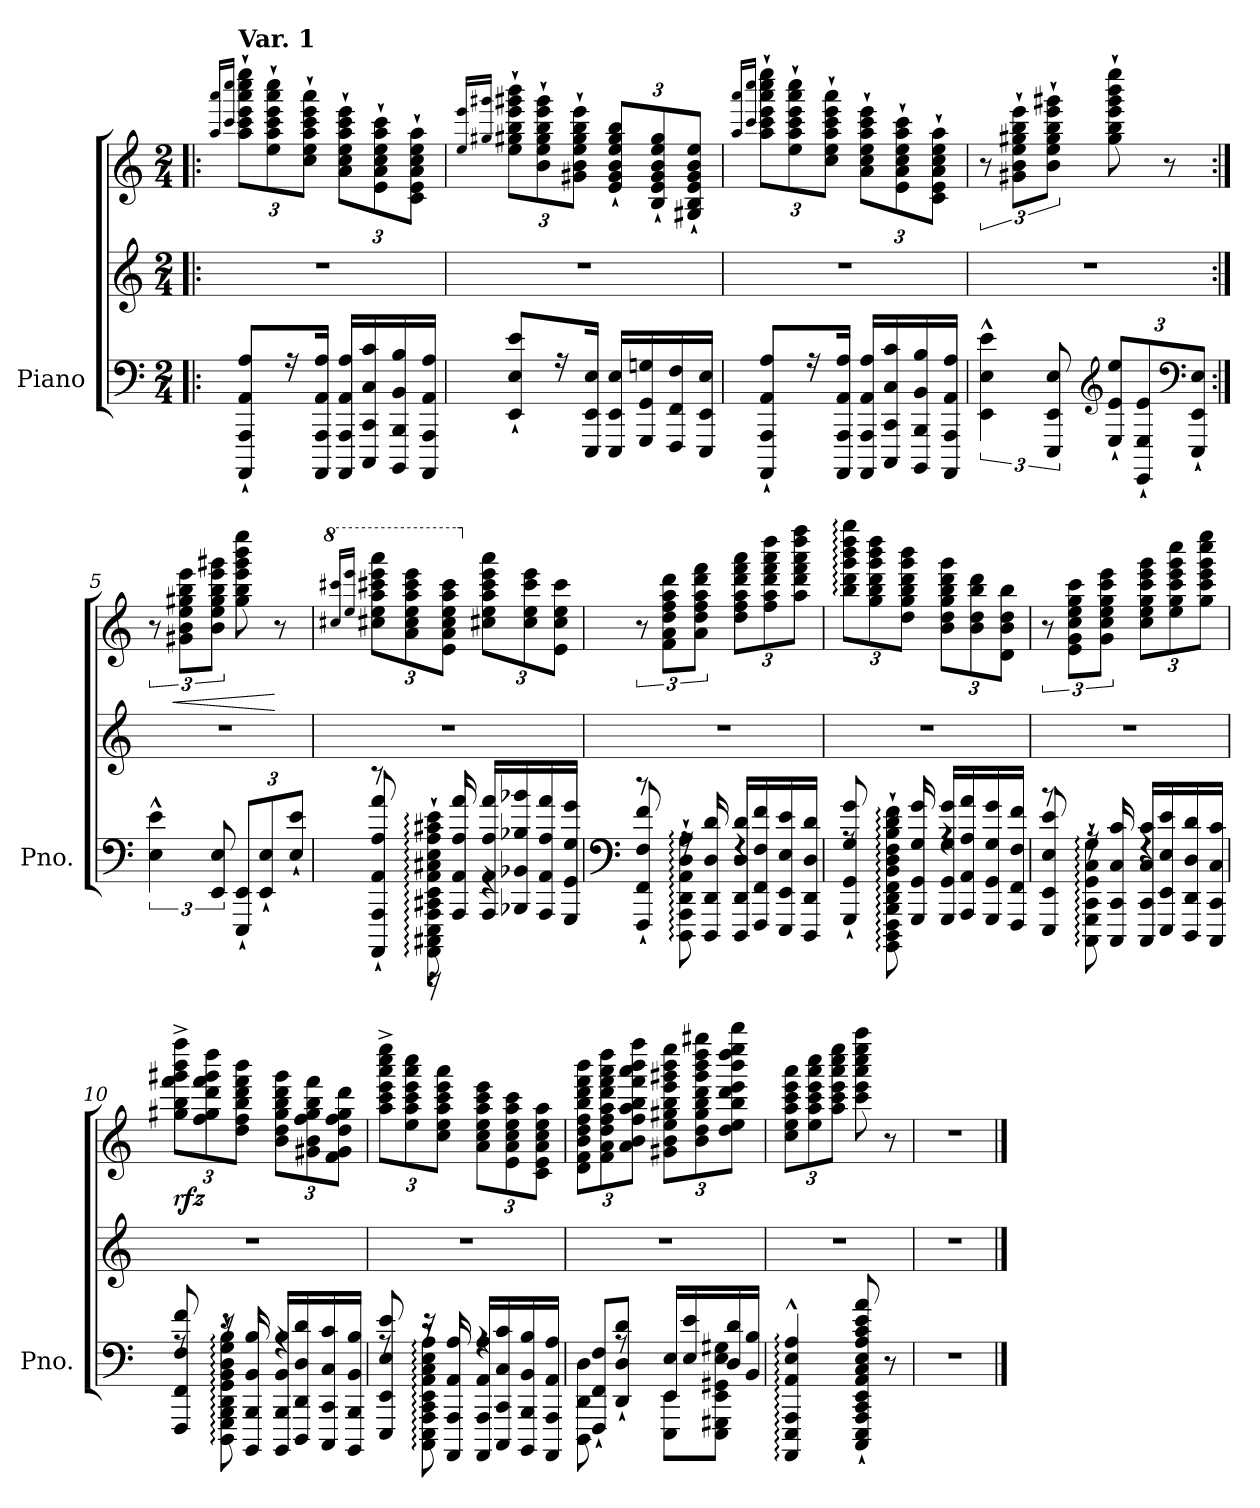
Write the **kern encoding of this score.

**kern	**kern	**kern	**dynam
*part1	*part1	*part1	*part1
*staff3	*staff2	*staff1	*staff1/2/3
*I"Piano	*	*	*
*I'Pno.	*	*	*
*clefF4	*clefG2	*clefG2	*
*k[]	*k[]	*k[]	*
*M2/4	*M2/4	*M2/4	*
=1!|:	=1!|:	=1!|:	=1!|:
.	.	16qaa/ 16qaaa/LL	.
.	.	16qccc/ 16qcccc/JJ	.
*	*	*Xbrackettup	*
!	!	!LO:TX:a:B:t=Var. 1	!
8AAAA/` 8AAA/` 8AA/` 8A/`L	2r	12aa\` 12ccc\` 12eee\` 12aaa\` 12cccc\` 12eeee\`L	.
.	.	12ee\` 12aa\` 12ccc\` 12eee\` 12aaa\` 12cccc\`	.
16rA	.	.	.
.	.	12cc\` 12ee\` 12aa\` 12ccc\` 12eee\` 12aaa\`J	.
16AAAA/ 16AAA/ 16AA/ 16A/Jk	.	.	.
16AAAA/ 16AAA/ 16AA/ 16A/LL	.	12a\` 12cc\` 12ee\` 12aa\` 12ccc\` 12eee\`L	.
16CCC/ 16CC/ 16C/ 16c/	.	.	.
.	.	12e\` 12a\` 12cc\` 12ee\` 12aa\` 12ccc\`	.
16BBBB/ 16BBB/ 16BB/ 16B/	.	.	.
.	.	12c\` 12e\` 12a\` 12cc\` 12ee\` 12aa\`J	.
16AAAA/ 16AAA/ 16AA/ 16A/JJ	.	.	.
=2	=2	=2	=2
.	.	16qee/ 16qeee/LL	.
.	.	16qgg#X/ 16qggg#X/JJ	.
8EE/` 8E/` 8e/`L	2r	12ee\` 12gg#\` 12bb\` 12eee\` 12ggg#\` 12bbb\`L	.
.	.	12b\` 12ee\` 12gg#\` 12bb\` 12eee\` 12ggg#\`	.
16rA	.	.	.
.	.	12g#X\` 12b\` 12ee\` 12gg#\` 12bb\` 12eee\`J	.
16EEE/ 16EE/ 16E/Jk	.	.	.
16EEE/ 16EE/ 16E/LL	.	12e/` 12g#/` 12b/` 12ee/` 12gg#/` 12bb/`L	.
16GGG/ 16GG/ 16Gn/	.	.	.
.	.	12B/` 12e/` 12g#/` 12b/` 12ee/` 12gg#/`	.
16FFF/ 16FF/ 16F/	.	.	.
.	.	12G#X/` 12B/` 12e/` 12g#/` 12b/` 12ee/`J	.
16EEE/ 16EE/ 16E/JJ	.	.	.
=3	=3	=3	=3
.	.	16qaa/ 16qaaa/LL	.
.	.	16qccc/ 16qcccc/JJ	.
8AAAA/` 8AAA/` 8AA/` 8A/`L	2r	12aa\` 12ccc\` 12eee\` 12aaa\` 12cccc\` 12eeee\`L	.
.	.	12ee\` 12aa\` 12ccc\` 12eee\` 12aaa\` 12cccc\`	.
16rA	.	.	.
.	.	12cc\` 12ee\` 12aa\` 12ccc\` 12eee\` 12aaa\`J	.
16AAAA/ 16AAA/ 16AA/ 16A/Jk	.	.	.
16AAAA/ 16AAA/ 16AA/ 16A/LL	.	12a\` 12cc\` 12ee\` 12aa\` 12ccc\` 12eee\`L	.
16CCC/ 16CC/ 16C/ 16c/	.	.	.
.	.	12e\` 12a\` 12cc\` 12ee\` 12aa\` 12ccc\`	.
16BBBB/ 16BBB/ 16BB/ 16B/	.	.	.
.	.	12c\` 12e\` 12a\` 12cc\` 12ee\` 12aa\`J	.
16AAAA/ 16AAA/ 16AA/ 16A/JJ	.	.	.
!!LO:LB:g=z
=4	=4	=4	=4
*	*	*brackettup	*
6EE\^^ 6E\^^ 6e\^^	2r	12r	.
.	.	12g#X\` 12b\` 12ee\` 12gg#X\` 12bb\` 12eee\`L	.
12EEE/ 12EE/ 12E/	.	12b\` 12ee\` 12gg#\` 12bb\` 12eee\` 12ggg#X\`J	.
*clefG2	*	*	*
*Xbrackettup	*	*	*
12E/` 12e/` 12ee/`L	.	8gg#\` 8bb\` 8eee\` 8ggg#\` 8bbb\` 8eeee\`	.
12EE/` 12E/` 12e/`	.	.	.
.	.	8r	.
*clefF4	*	*	*
12EEE/` 12EE/` 12E/`J	.	.	.
=5:|!	=5:|!	=5:|!	=5:|!
*brackettup	*	*	*
6E\^^ 6e\^^	2r	12r	.
!	!	!	!LO:HP:b
.	.	12g#X\ 12b\ 12ee\ 12gg#X\ 12bb\ 12eee\L	<
12EE/ 12E/	.	12b\ 12ee\ 12gg#\ 12bb\ 12eee\ 12ggg#X\J	.
*Xbrackettup	*	*	*
12EEE/` 12EE/`L	.	8gg#\ 8bb\ 8eee\ 8ggg#\ 8bbb\ 8eeee\	.
12EE/` 12E/`	.	.	.
.	.	8r	[
12E/` 12e/`J	.	.	.
=6	=6	=6	=6
*	*	*8va	*
.	.	16qccc#X/ 16qcccc#X/LL	.
.	.	16qeee/ 16qeeee/JJ	.
*^	*	*	*
*	*	*	*Xbrackettup	*
8r	8AAAA/` 8AAA/` 8AA/` 8A/` 8a/`	2r	12ccc#\ 12eee\ 12aaa\ 12cccc#\ 12eeee\ 12aaaa\L	.
.	.	.	12aa\ 12ccc#\ 12eee\ 12aaa\ 12cccc#\ 12eeee\	.
8AAAA\:` 8CCC#X\:` 8EEE\:` 8AAA\:` 8CC#X\:` 8EE\:` 8AA\:` 8C#X\:` 8E\:` 8A\:` 8c#X\:` 8e\:`	16r	.	.	.
.	.	.	12ee\ 12aa\ 12ccc#\ 12eee\ 12aaa\ 12cccc#\J	.
.	16AAA/ 16AA/ 16A/ 16a/	.	.	.
*	*	*	*X8va	*
4rGG	16AAA/ 16AA/ 16A/ 16a/LL	.	12cc#X\ 12ee\ 12aa\ 12ccc#\ 12eee\ 12aaa\L	.
.	16BBB-X/ 16BB-X/ 16B-X/ 16b-X/	.	.	.
.	.	.	12cc#\ 12ee\ 12ccc#\ 12eee\	.
.	16AAA/ 16AA/ 16A/ 16a/	.	.	.
.	.	.	12e\ 12cc#\ 12ee\ 12ccc#\J	.
.	16GGG/ 16GG/ 16G/ 16g/JJ	.	.	.
!!LO:PB:g=z
=7	=7	=7	=7	=7
*clefF4	*	*	*	*
*	*	*	*brackettup	*
8r	8FFF/` 8FF/` 8F/` 8f/`	2r	12r	.
.	.	.	12f\ 12a\ 12dd\ 12ff\ 12aa\ 12ddd\L	.
8DDD\:` 8AAA\:` 8DD\:` 8AA\:` 8D\:` 8A\:`	16rA	.	.	.
.	.	.	12a\ 12dd\ 12ff\ 12aa\ 12ddd\ 12fff\J	.
.	16DDD/ 16DD/ 16D/ 16d/	.	.	.
*	*	*	*Xbrackettup	*
4rF	16DDD/ 16DD/ 16D/ 16d/LL	.	12dd\ 12ff\ 12aa\ 12ddd\ 12fff\ 12aaa\L	.
.	16FFF/ 16FF/ 16F/ 16f/	.	.	.
.	.	.	12ff\ 12aa\ 12ddd\ 12fff\ 12aaa\ 12dddd\	.
.	16EEE/ 16EE/ 16E/ 16e/	.	.	.
.	.	.	12aa\ 12ddd\ 12fff\ 12aaa\ 12dddd\ 12ffff\J	.
.	16DDD/ 16DD/ 16D/ 16d/JJ	.	.	.
=8	=8	=8	=8	=8
8rA	8GGG/` 8GG/` 8G/` 8g/`	2r	12bb\: 12ddd\: 12ggg\: 12bbb\: 12dddd\: 12gggg\:L	.
.	.	.	12gg\ 12bb\ 12ddd\ 12ggg\ 12bbb\ 12dddd\	.
8BBBB\:` 8DDD\:` 8FFF\:` 8BBB\:` 8DD\:` 8FF\:` 8BB\:` 8D\:` 8F\:` 8B\:` 8d\:` 8f\:`	16re	.	.	.
.	.	.	12dd\ 12gg\ 12bb\ 12ddd\ 12ggg\ 12bbb\J	.
.	16GGG/ 16GG/ 16G/ 16g/	.	.	.
4rA	16GGG/ 16GG/ 16G/ 16g/LL	.	12b\ 12dd\ 12gg\ 12bb\ 12ddd\ 12ggg\L	.
.	16AAA/ 16AA/ 16A/ 16a/	.	.	.
.	.	.	12b\ 12dd\ 12bb\ 12ddd\	.
.	16GGG/ 16GG/ 16G/ 16g/	.	.	.
.	.	.	12d\ 12b\ 12dd\ 12bb\J	.
.	16FFF/ 16FF/ 16F/ 16f/JJ	.	.	.
=9	=9	=9	=9	=9
*	*	*	*brackettup	*
8r	8EEE/ 8EE/ 8E/ 8e/	2r	12r	.
.	.	.	12e\ 12g\ 12cc\ 12ee\ 12gg\ 12ccc\L	.
8CCC\:` 8GGG\:` 8CC\:` 8GG\:` 8C\:` 8G\:`	16rA	.	.	.
.	.	.	12g\ 12cc\ 12ee\ 12gg\ 12ccc\ 12eee\J	.
.	16CCC/ 16CC/ 16C/ 16c/	.	.	.
*	*	*	*Xbrackettup	*
4rF	16CCC/ 16CC/ 16C/ 16c/LL	.	12cc\ 12ee\ 12gg\ 12ccc\ 12eee\ 12ggg\L	.
.	16EEE/ 16EE/ 16E/ 16e/	.	.	.
.	.	.	12ee\ 12gg\ 12ccc\ 12eee\ 12ggg\ 12cccc\	.
.	16DDD/ 16DD/ 16D/ 16d/	.	.	.
.	.	.	12gg\ 12ccc\ 12eee\ 12ggg\ 12cccc\ 12eeee\J	.
.	16CCC/ 16CC/ 16C/ 16c/JJ	.	.	.
=10	=10	=10	=10	=10
!	!	!	!	!LO:DY:b
8rA	8FFF/ 8FF/ 8F/ 8f/	2r	12gg#X\^ 12bb\^ 12fff\^ 12ggg#X\^ 12bbb\^ 12ffff\^L	rfz
.	.	.	12ff\ 12gg#\ 12ddd\ 12fff\ 12ggg#\ 12dddd\	.
8DDD\:` 8GGG\:` 8BBB\:` 8DD\:` 8GG\:` 8BB\:` 8D\:` 8G\:` 8B\:`	16re	.	.	.
.	.	.	12dd\ 12ff\ 12bb\ 12ddd\ 12fff\ 12bbb\J	.
.	16BBBB/ 16BBB/ 16BB/ 16B/	.	.	.
4rA	16BBBB/ 16BBB/ 16BB/ 16B/LL	.	12b\ 12dd\ 12gg#\ 12bb\ 12ddd\ 12ggg#\L	.
.	16DDD/ 16DD/ 16D/ 16d/	.	.	.
.	.	.	12g#X\ 12b\ 12ff\ 12gg#\ 12bb\ 12fff\	.
.	16CCC/ 16CC/ 16C/ 16c/	.	.	.
.	.	.	12f\ 12g#\ 12dd\ 12ff\ 12gg#\ 12ddd\J	.
.	16BBBB/ 16BBB/ 16BB/ 16B/JJ	.	.	.
!!LO:LB:g=z
=11	=11	=11	=11	=11
8rA	8EEE/ 8EE/ 8E/ 8e/	2r	12aa\^ 12ccc\^ 12eee\^ 12aaa\^ 12cccc\^ 12eeee\^L	.
.	.	.	12ee\ 12aa\ 12ccc\ 12eee\ 12aaa\ 12cccc\	.
8CCC\:` 8EEE\:` 8AAA\:` 8CC\:` 8EE\:` 8AA\:` 8C\:` 8E\:` 8A\:`	16re	.	.	.
.	.	.	12cc\ 12ee\ 12aa\ 12ccc\ 12eee\ 12aaa\J	.
.	16AAAA/ 16AAA/ 16AA/ 16A/	.	.	.
4rA	16AAAA/ 16AAA/ 16AA/ 16A/LL	.	12a\ 12cc\ 12ee\ 12aa\ 12ccc\ 12eee\L	.
.	16CCC/ 16CC/ 16C/ 16c/	.	.	.
.	.	.	12e\ 12a\ 12cc\ 12ee\ 12aa\ 12ccc\	.
.	16BBBB/ 16BBB/ 16BB/ 16B/	.	.	.
.	.	.	12c\ 12e\ 12a\ 12cc\ 12ee\ 12aa\J	.
.	16AAAA/ 16AAA/ 16AA/ 16A/JJ	.	.	.
=12	=12	=12	=12	=12
8DDD\ 8DD\ 8D\	8FFF/` 8FF/` 8F/`L	2r	12d\ 12f\ 12b\ 12dd\ 12ff\ 12bb\ 12ddd\ 12fff\ 12bbb\L	.
.	.	.	12f\ 12a\ 12dd\ 12ff\ 12aa\ 12ddd\ 12fff\ 12aaa\ 12dddd\	.
8rA	8DD/` 8D/` 8d/`J	.	.	.
.	.	.	12a\ 12b\ 12ff\ 12aa\ 12bb\ 12fff\ 12aaa\ 12bbb\ 12ffff\J	.
8EEE\ 8EE\L	16EE/ 16E/LL	.	12g#X\ 12b\ 12ee\ 12gg#X\ 12bb\ 12eee\ 12ggg#X\ 12bbb\ 12eeee\L	.
.	16E/ 16e/	.	.	.
.	.	.	12b\ 12dd\ 12gg#\ 12bb\ 12ddd\ 12ggg#\ 12bbb\ 12dddd\ 12gggg#X\	.
8EEE\ 8GGG#X\ 8EE\ 8GG#X\ 8E\ 8G#X\J	16D/ 16d/	.	.	.
.	.	.	12dd\ 12ee\ 12bb\ 12ddd\ 12eee\ 12bbb\ 12dddd\ 12eeee\ 12bbbb\J	.
.	16BB/ 16B/JJ	.	.	.
*v	*v	*	*	*
=13	=13	=13	=13
4AAAA/:^^ 4EEE/:^^ 4AAA/:^^ 4AA/:^^ 4E/:^^ 4A/:^^	2r	12cc\ 12ee\ 12aa\ 12ccc\ 12eee\ 12aaa\L	.
.	.	12ee\ 12aa\ 12ccc\ 12eee\ 12aaa\ 12cccc\	.
.	.	12aa\ 12ccc\ 12eee\ 12aaa\ 12cccc\ 12eeee\J	.
8CCC/` 8EEE/` 8AAA/` 8CC/` 8EE/` 8AA/` 8C/` 8E/` 8A/` 8c/` 8e/` 8a/`	.	8ccc\ 8eee\ 8aaa\ 8cccc\ 8eeee\ 8aaaa\	.
8r	.	8r	.
=14	=14	=14	=14
2r	2r	2r	.
==	==	==	==
*-	*-	*-	*-
